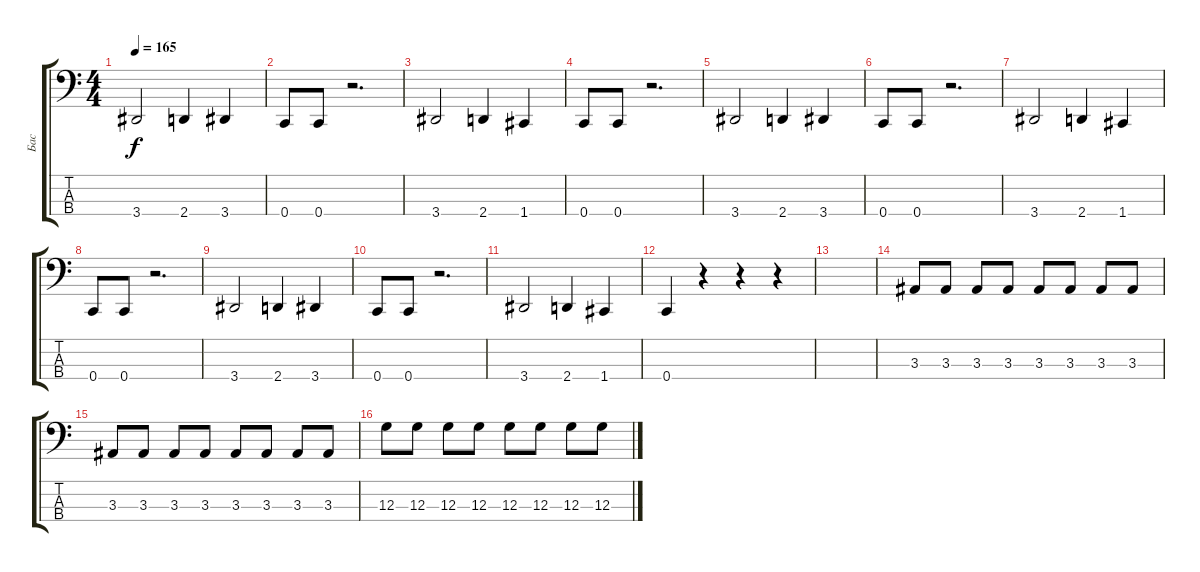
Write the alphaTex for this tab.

\track ("Бас" "Бас") {instrument electricbassfinger}
\staff {score tabs}
\tuning (F2 C2 G1 C1) {hide}
\ts (4 4)
\tempo 165
\clef f4
\ks c
3.4.2{dy f} 2.4.4 3.4.4 |
0.4.8 0.4.8 r.2{d} |
3.4.2 2.4.4 1.4.4 |
0.4.8 0.4.8 r.2{d} |
3.4.2 2.4.4 3.4.4 |
0.4.8 0.4.8 r.2{d} |
3.4.2 2.4.4 1.4.4 |
0.4.8 0.4.8 r.2{d} |
3.4.2 2.4.4 3.4.4 |
0.4.8 0.4.8 r.2{d} |
3.4.2 2.4.4 1.4.4 |
0.4.4 r.4 r.4 r.4 |
|
3.3.8 3.3.8 3.3.8 3.3.8 3.3.8 3.3.8 3.3.8 3.3.8 |
3.3.8 3.3.8 3.3.8 3.3.8 3.3.8 3.3.8 3.3.8 3.3.8 |
12.3.8 12.3.8 12.3.8 12.3.8 12.3.8 12.3.8 12.3.8 12.3.8
